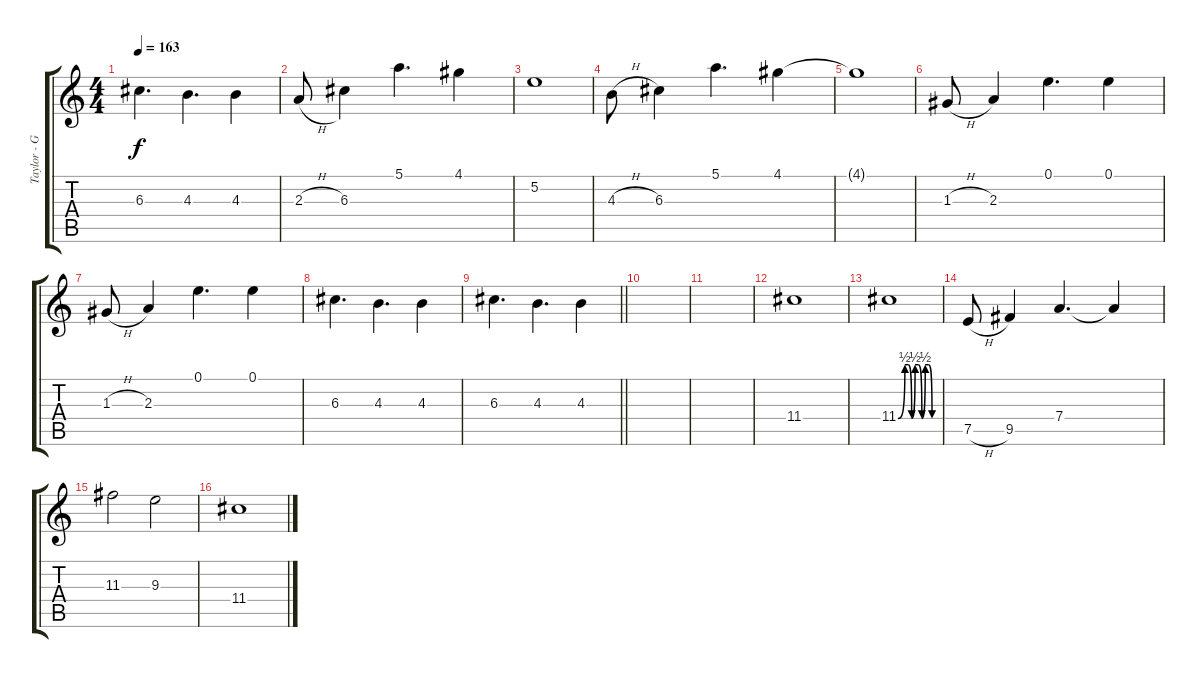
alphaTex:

\track ("Taylor - Guitar" "Taylor - G") {instrument overdrivenguitar}
\staff {score tabs}
\tuning (E4 B3 G3 D3 A2 E2) {hide}
\ts (4 4)
\tempo 163
\clef g2
\ks c
6.3.4{d dy f} 4.3.4{d} 4.3.4 |
2.3{h}.8 6.3.4 5.1.4{d} 4.1.4 |
5.2.1 |
4.3{h}.8 6.3.4 5.1.4{d} 4.1.4 |
4.1{t}.1 |
1.3{h}.8 2.3.4 0.1.4{d} 0.1.4 |
1.3{h}.8 2.3.4 0.1.4{d} 0.1.4 |
6.3.4{d} 4.3.4{d} 4.3.4 |
\barLineRight lightlight
6.3.4{d} 4.3.4{d} 4.3.4 |
|
|
11.4.1 |
11.4{be (custom 0 0 10 2 15 2 20 0 25 2 30 2 35 0 40 2 45 2 50 0 60 0)}.1 |
7.5{h}.8 9.5.4 7.4.4{d} 7.4{t}.4 |
11.3.2 9.3.2 |
11.4.1
